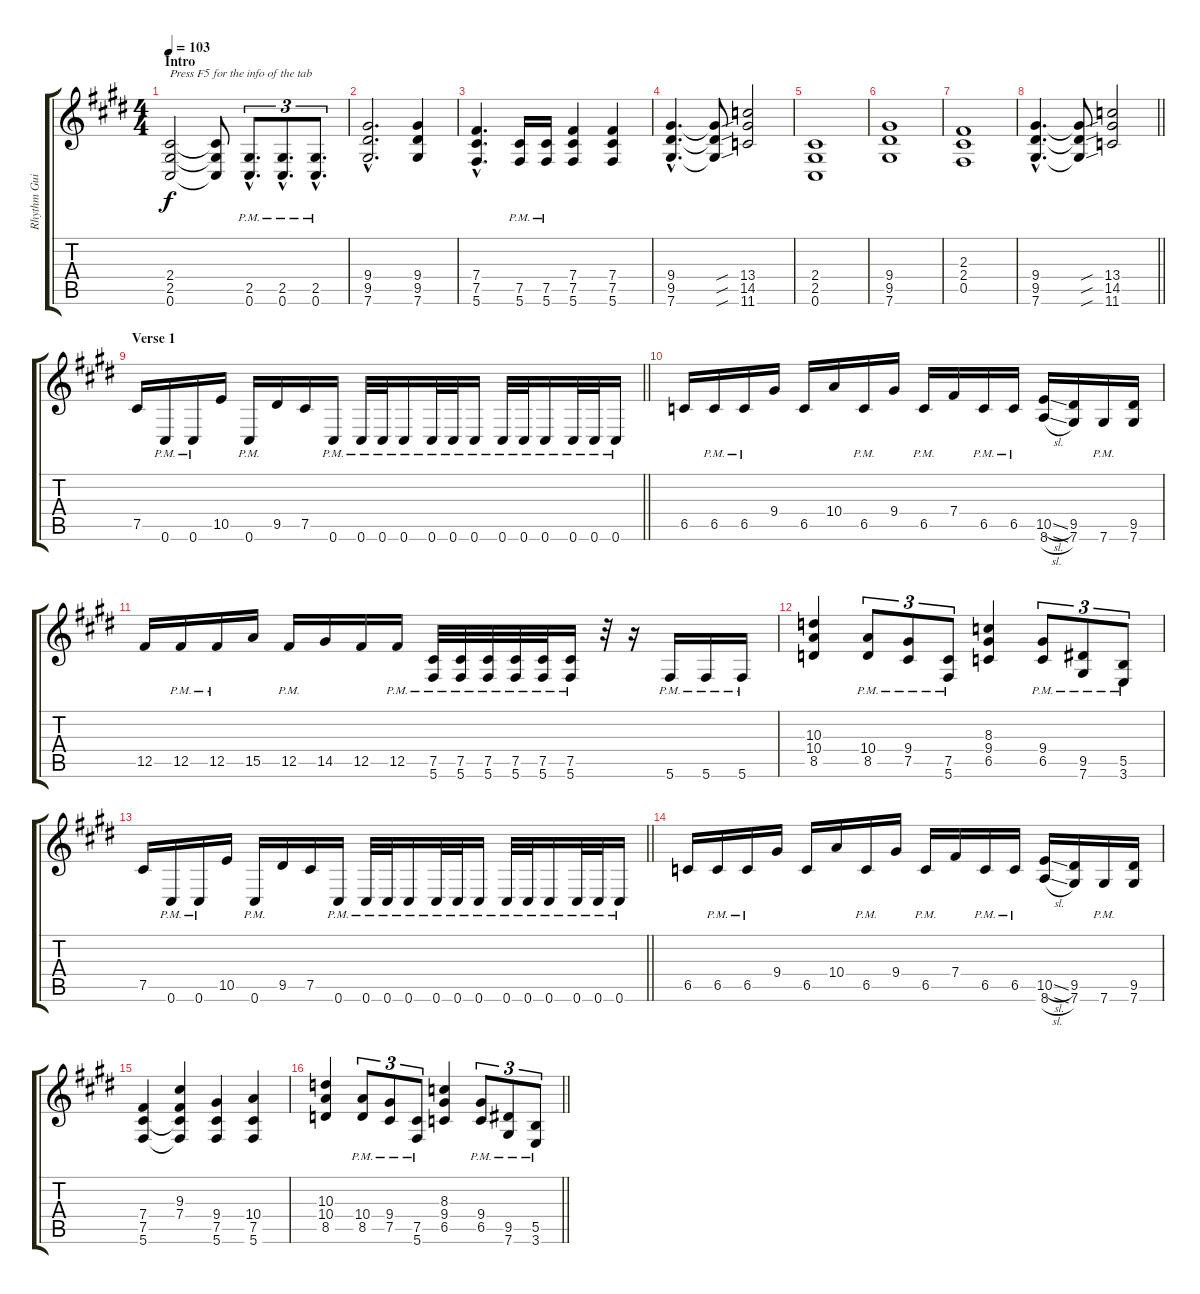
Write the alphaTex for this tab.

\track ("Rhythm Guitar" "Rhythm Gui") {instrument distortionguitar}
\staff {score tabs}
\tuning (Db4 Ab3 E3 B2 Gb2 Db2) {hide}
\ts (4 4)
\section ("" "Intro")
\tempo 103
\clef g2
\ks c#minor
(2.4 2.5 0.6).2{txt "Press F5 for the info of the tab" dy f instrument distortionguitar} (2.4{t} 2.5{t} 0.6{t}).8 (2.5{hac pm} 0.6{hac pm}).8{d tu (3 2)} (2.5{hac pm} 0.6{hac pm}).8{d tu (3 2)} (2.5{hac pm} 0.6{hac pm}).8{d tu (3 2)} |
(9.4{hac} 9.5{hac} 7.6{hac}).2{d} (9.4 9.5 7.6).4 |
(7.4{hac} 7.5{hac} 5.6{hac}).4{d} (7.5{pm} 5.6{pm}).16 (7.5{pm} 5.6{pm}).16 (7.4 7.5 5.6).4 (7.4 7.5 5.6).4 |
(9.4{hac} 9.5{hac} 7.6{hac}).4{d} (9.4{sou t} 9.5{sou t} 7.6{sou t}).8 (13.4 14.5 11.6).2 |
(2.4 2.5 0.6).1 |
(9.4 9.5 7.6).1 |
(2.3 2.4 0.5).1 |
\barLineRight lightlight
(9.4{hac} 9.5{hac} 7.6{hac}).4{d} (9.4{sou t} 9.5{sou t} 7.6{sou t}).8 (13.4 14.5 11.6).2 |
\section ("" "Verse 1")
\barLineRight lightlight
7.5.16 0.6{pm}.16 0.6{pm}.16 10.5.16 0.6{pm}.16 9.5.16 7.5.16 0.6{pm}.16 0.6{pm}.32 0.6{pm}.32 0.6{pm}.16 0.6{pm}.32 0.6{pm}.32 0.6{pm}.16 0.6{pm}.32 0.6{pm}.32 0.6{pm}.16 0.6{pm}.32 0.6{pm}.32 0.6{pm}.16 |
6.5.16 6.5{pm}.16 6.5{pm}.16 9.4.16 6.5.16 10.4.16 6.5{pm}.16 9.4.16 6.5{pm}.16 7.4.16 6.5{pm}.16 6.5{pm}.16 (10.5{sl} 8.6{sl}).16 (9.5 7.6).16 7.6{pm}.16 (9.5 7.6).16 |
12.5.16 12.5{pm}.16 12.5{pm}.16 15.5.16 12.5{pm}.16 14.5.16 12.5.16 12.5{pm}.16 (7.5{pm} 5.6{pm}).32 (7.5{pm} 5.6{pm}).32 (7.5{pm} 5.6{pm}).32 (7.5{pm} 5.6{pm}).32 (7.5{pm} 5.6{pm}).32 (7.5{pm} 5.6{pm}).16 r.32 r.16 5.6{pm}.16 5.6{pm}.16 5.6{pm}.16 |
(10.3 10.4 8.5).4 (10.4{pm} 8.5{pm}).8{tu (3 2)} (9.4{pm} 7.5{pm}).8{tu (3 2)} (7.5{pm} 5.6{pm}).8{tu (3 2)} (8.3 9.4 6.5).4 (9.4{pm} 6.5).8{tu (3 2)} (9.5{pm} 7.6{pm}).8{tu (3 2)} (5.5{pm} 3.6{pm}).8{tu (3 2)} |
\barLineRight lightlight
7.5.16 0.6{pm}.16 0.6{pm}.16 10.5.16 0.6{pm}.16 9.5.16 7.5.16 0.6{pm}.16 0.6{pm}.32 0.6{pm}.32 0.6{pm}.16 0.6{pm}.32 0.6{pm}.32 0.6{pm}.16 0.6{pm}.32 0.6{pm}.32 0.6{pm}.16 0.6{pm}.32 0.6{pm}.32 0.6{pm}.16 |
6.5.16 6.5{pm}.16 6.5{pm}.16 9.4.16 6.5.16 10.4.16 6.5{pm}.16 9.4.16 6.5{pm}.16 7.4.16 6.5{pm}.16 6.5{pm}.16 (10.5{sl} 8.6{sl}).16 (9.5 7.6).16 7.6{pm}.16 (9.5 7.6).16 |
(7.4 7.5 5.6).4 (9.3 7.4 7.5{t} 5.6{t}).4 (9.4 7.5 5.6).4 (10.4 7.5 5.6).4 |
\barLineRight lightlight
(10.3 10.4 8.5).4 (10.4{pm} 8.5{pm}).8{tu (3 2)} (9.4{pm} 7.5{pm}).8{tu (3 2)} (7.5{pm} 5.6{pm}).8{tu (3 2)} (8.3 9.4 6.5).4 (9.4{pm} 6.5).8{tu (3 2)} (9.5{pm} 7.6{pm}).8{tu (3 2)} (5.5{pm} 3.6{pm}).8{tu (3 2)}
